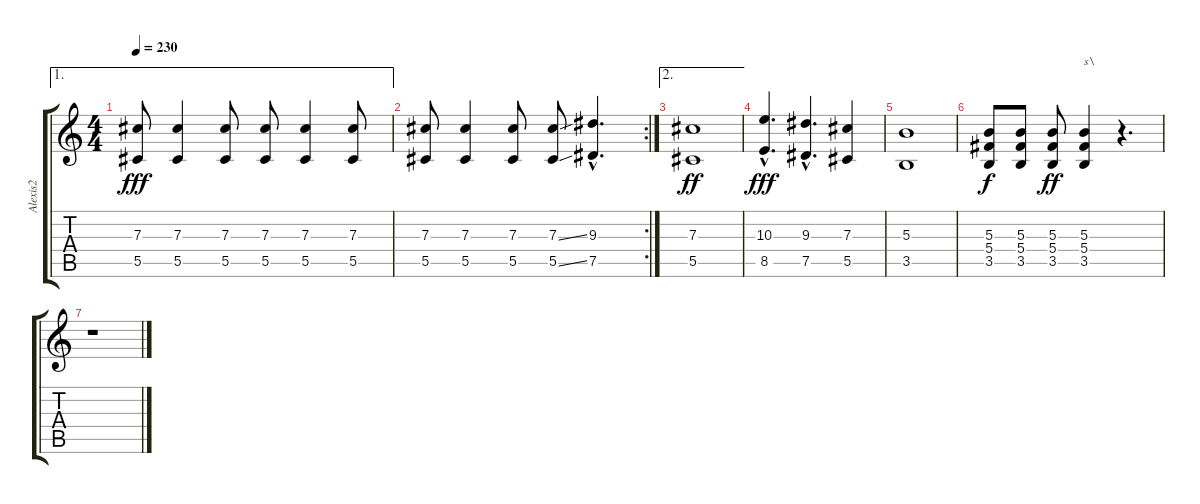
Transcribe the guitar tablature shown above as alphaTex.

\track ("Alexis2" "Alexis2") {instrument distortionguitar}
\staff {score tabs}
\tuning (Eb4 Bb3 Gb3 Db3 Ab2 Eb2) {hide}
\ae 1
\ts (4 4)
\tempo 230
\clef g2
\ks c
(7.3 5.5).8{dy fff} (7.3 5.5).4 (7.3 5.5).8 (7.3 5.5).8 (7.3 5.5).4 (7.3 5.5).8 |
\rc 2
(7.3 5.5).8 (7.3 5.5).4 (7.3 5.5).8 (7.3{ss} 5.5{ss}).8 (9.3{hac} 7.5{hac}).4{d} |
\ae 2
(7.3 5.5).1{dy ff} |
(10.3{hac} 8.5{hac}).4{d dy fff} (9.3{hac} 7.5{hac}).4{d} (7.3 5.5).4 |
(5.3 3.5).1 |
(5.3 5.4 3.5).8{dy f} (5.3 5.4 3.5).8 (5.3 5.4 3.5).8{dy ff} (5.3 5.4 3.5).4{txt "s\\"} r.4{d} |
r.1
